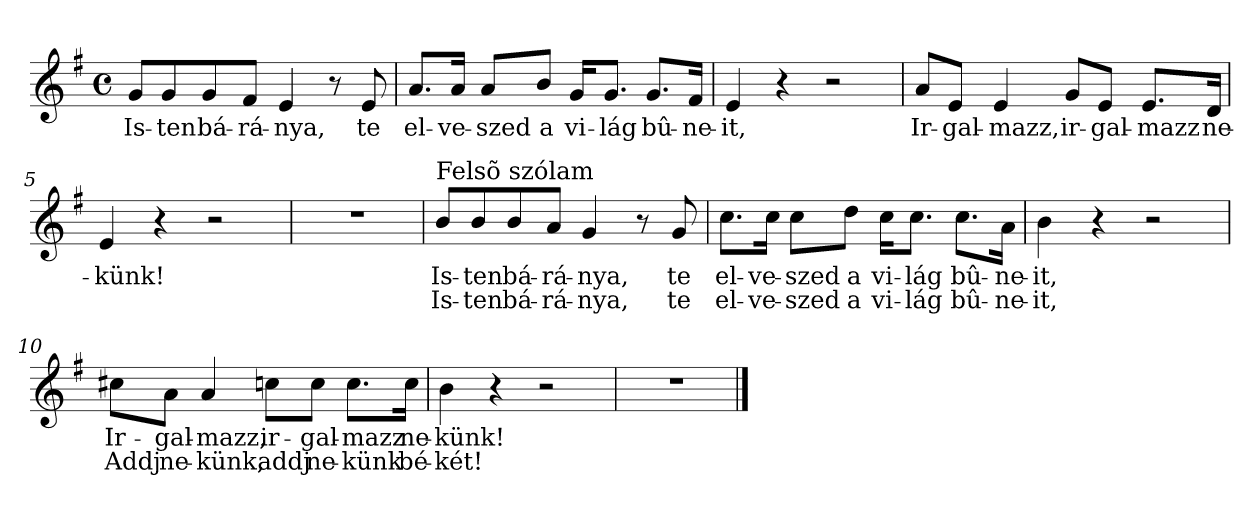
**kern	**text	**text
*part1	*part1	*part1
*staff1	*staff1	*staff1
*clefG2	*	*
*k[f#]	*	*
*G:	*	*
*M4/4	*	*
*met(c)	*	*
=1	=1	=1
!	!LO:LY:b	!
8g/L	Is-	.
!	!LO:LY:b	!
8g/	-ten	.
!	!LO:LY:b	!
8g/	bá-	.
!	!LO:LY:b	!
8f#/J	-rá-	.
!	!LO:LY:b	!
4e/	-nya,	.
8r	.	.
!	!LO:LY:b	!
8e/	te	.
=2	=2	=2
!	!LO:LY:b	!
8.a/L	el-	.
!	!LO:LY:b	!
16a/Jk	-ve-	.
!	!LO:LY:b	!
8a/L	-szed	.
!	!LO:LY:b	!
8b/J	a	.
!	!LO:LY:b	!
16g/KL	vi-	.
!	!LO:LY:b	!
8.g/J	-lág	.
!	!LO:LY:b	!
8.g/L	bû-	.
!	!LO:LY:b	!
16f#/Jk	-ne-	.
=3	=3	=3
!	!LO:LY:b	!
4e/	-it,	.
4r	.	.
2r	.	.
!!LO:LB:g=z
=4	=4	=4
!	!LO:LY:b	!
8a/L	Ir-	.
!	!LO:LY:b	!
8e/J	-gal-	.
!	!LO:LY:b	!
4e/	-mazz,	.
!	!LO:LY:b	!
8g/L	ir-	.
!	!LO:LY:b	!
8e/J	-gal-	.
!	!LO:LY:b	!
8.e/L	-mazz	.
!	!LO:LY:b	!
16d/Jk	ne-	.
=5	=5	=5
!	!LO:LY:b	!
4e/	-künk!	.
4r	.	.
2r	.	.
=6	=6	=6
1r	.	.
!!LO:LB:g=z
=7	=7	=7
!LO:TX:a:t=Felsõ szólam	!	!
!	!LO:LY:b	!LO:LY:b
8b/L	Is-	Is-
!	!LO:LY:b	!LO:LY:b
8b/	-ten	-ten
!	!LO:LY:b	!LO:LY:b
8b/	bá-	bá-
!	!LO:LY:b	!LO:LY:b
8a/J	-rá-	-rá-
!	!LO:LY:b	!LO:LY:b
4g/	-nya,	-nya,
8r	.	.
!	!LO:LY:b	!LO:LY:b
8g/	te	te
=8	=8	=8
!	!LO:LY:b	!LO:LY:b
8.cc\L	el-	el-
!	!LO:LY:b	!LO:LY:b
16cc\Jk	-ve-	-ve-
!	!LO:LY:b	!LO:LY:b
8cc\L	-szed	-szed
!	!LO:LY:b	!LO:LY:b
8dd\J	a	a
!	!LO:LY:b	!LO:LY:b
16cc\KL	vi-	vi-
!	!LO:LY:b	!LO:LY:b
8.cc\J	-lág	-lág
!	!LO:LY:b	!LO:LY:b
8.cc\L	bû-	bû-
!	!LO:LY:b	!LO:LY:b
16a\Jk	-ne-	-ne-
=9	=9	=9
!	!LO:LY:b	!LO:LY:b
4b\	-it,	-it,
4r	.	.
2r	.	.
!!LO:LB:g=z
=10	=10	=10
!	!LO:LY:b	!LO:LY:b
8cc#X\L	Ir-	Addj
!	!LO:LY:b	!LO:LY:b
8a\J	-gal-	ne-
!	!LO:LY:b	!LO:LY:b
4a/	-mazz,	-künk,
!	!LO:LY:b	!LO:LY:b
8ccn\L	ir-	addj
!	!LO:LY:b	!LO:LY:b
8cc\J	-gal-	ne-
!	!LO:LY:b	!LO:LY:b
8.cc\L	-mazz	-künk
!	!LO:LY:b	!LO:LY:b
16cc\Jk	ne-	bé-
=11	=11	=11
!	!LO:LY:b	!LO:LY:b
4b\	-künk!	-két!
4r	.	.
2r	.	.
=12	=12	=12
1r	.	.
==	==	==
*-	*-	*-
